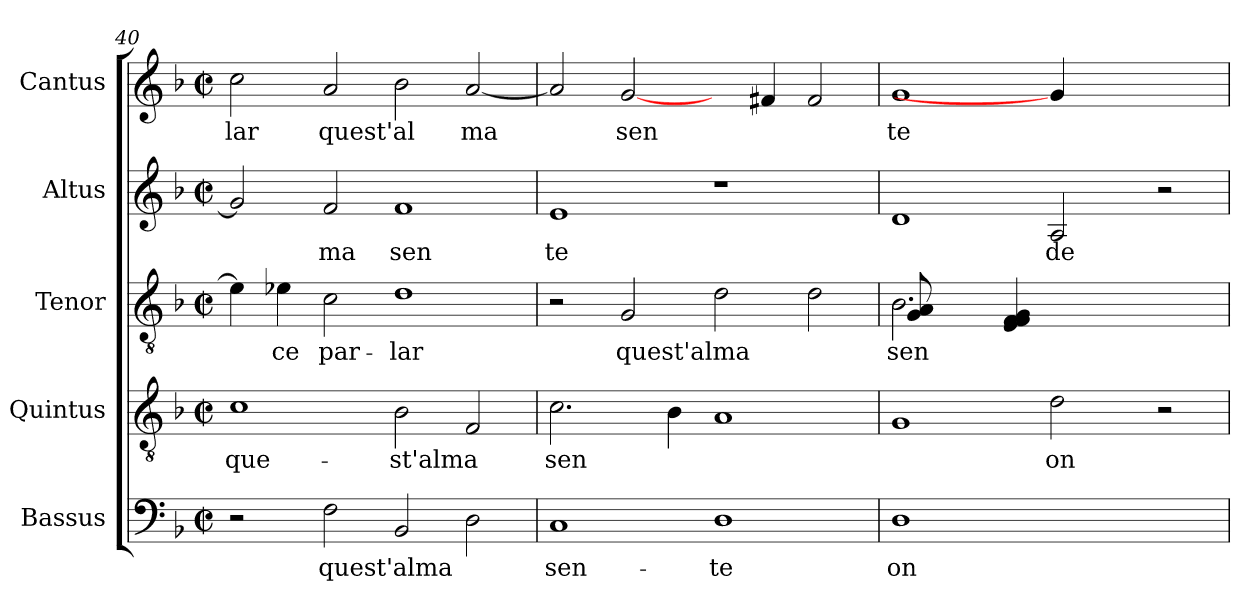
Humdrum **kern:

**kern	**text	**kern	**text	**kern	**text	**kern	**text	**kern	**text
*part5	*part5	*part4	*part4	*part3	*part3	*part2	*part2	*part1	*part1
*staff5	*staff5	*staff4	*staff4	*staff3	*staff3	*staff2	*staff2	*staff1	*staff1
*I"Bassus	*	*I"Quintus	*	*I"Tenor	*	*I"Altus	*	*I"Cantus	*
*clefF4	*	*clefGv2	*	*clefGv2	*	*clefG2	*	*clefG2	*
*k[b-]	*	*k[b-]	*	*k[b-]	*	*k[b-]	*	*k[b-]	*
*F:	*	*F:	*	*F:	*	*F:	*	*F:	*
*M2/2	*	*M2/2	*	*M2/2	*	*M2/2	*	*M2/2	*
*met(c|)	*	*met(c|)	*	*met(c|)	*	*met(c|)	*	*met(c|)	*
=40	=40	=40	=40	=40	=40	=40	=40	=40	=40
!	!	!	!LO:LY:b	!	!LO:LY:b:cj	!	!LO:LY:b	!	!LO:LY:b:cj
2r	.	1c	que-	4e\]	--	2g/]	.	2cc\	lar
!	!	!	!	!	!LO:LY:b:cj	!	!	!	!
.	.	.	.	4e-\	-ce	.	.	.	.
!	!LO:LY:b:cj	!	!	!	!LO:LY:b:cj	!	!LO:LY:b	!	!LO:LY:b:cj
2F\	quest'alma	.	.	2c\	par-	2f/	ma	2a/	quest'al
!	!LO:LY:b:cj	!	!LO:LY:b	!	!LO:LY:b:cj	!	!LO:LY:b	!	!LO:LY:b:cj
2BB-/	.	2B-\	-st'alma	1d	-lar	1f	sen	2b-\	.
!	!LO:LY:b:cj	!	!LO:LY:b	!	!	!	!	!	!LO:LY:b:cj
2D\	.	2F/	.	.	.	.	.	[<2a/	ma
=41	=41	=41	=41	=41	=41	=41	=41	=41	=41
!	!LO:LY:b:cj	!	!LO:LY:b	!	!	!	!LO:LY:b	!	!LO:LY:b:cj
1C	sen-	2.c\	sen-	2r	.	1e	te	2a/]	.
!	!	!	!	!	!LO:LY:b:cj	!	!	!	!LO:LY:b:cj
.	.	.	.	2G/	quest'alma	.	.	[2g/	sen
!	!	!	!LO:LY:b	!	!	!	!	!	!
.	.	4B-\	--	.	.	.	.	.	.
!	!LO:LY:b:cj	!	!LO:LY:b	!	!LO:LY:b:cj	!	!	!	!
1D	-te	1A	--	2d\	.	1r	.	4ryy	.
!	!	!	!	!	!	!	!	!	!LO:LY:b:cj
.	.	.	.	.	.	.	.	4f#/	.
!	!	!	!	!	!LO:LY:b:cj	!	!	!	!LO:LY:b:cj
.	.	.	.	2d\	.	.	.	2f#/	.
=42	=42	=42	=42	=42	=42	=42	=42	=42	=42
!	!LO:LY:b:cj	!	!	!	!LO:LY:b:cj	!	!	!	!LO:LY:b:cj
*	*	*	*	*^	*	*	*	*	*
1D	on-	1G	.	2.B-\	8A/ 8G/	sen-	1d	.	1g	te
.	.	.	.	.	1ryy	.	.	.	.	.
!	!	!	!	!	!	!LO:LY:b:cj	!	!	!	!
.	.	.	.	4F/ 4F/ 4E/ 4G/	.	--	.	.	.	.
!	!	!	!LO:LY:b	!	!	!	!	!LO:LY:b	!	!
1ryy	.	2d\	-on-	1ryy	.	.	2A/	de	4g/]	.
.	.	.	.	.	2..ryy	.	.	.	.	.
.	.	.	.	.	.	.	.	.	2.ryy	.
.	.	2r	.	.	.	.	2r	.	.	.
*	*	*	*	*v	*v	*	*	*	*	*
=	=	=	=	=	=	=	=	=	=
*-	*-	*-	*-	*-	*-	*-	*-	*-	*-
